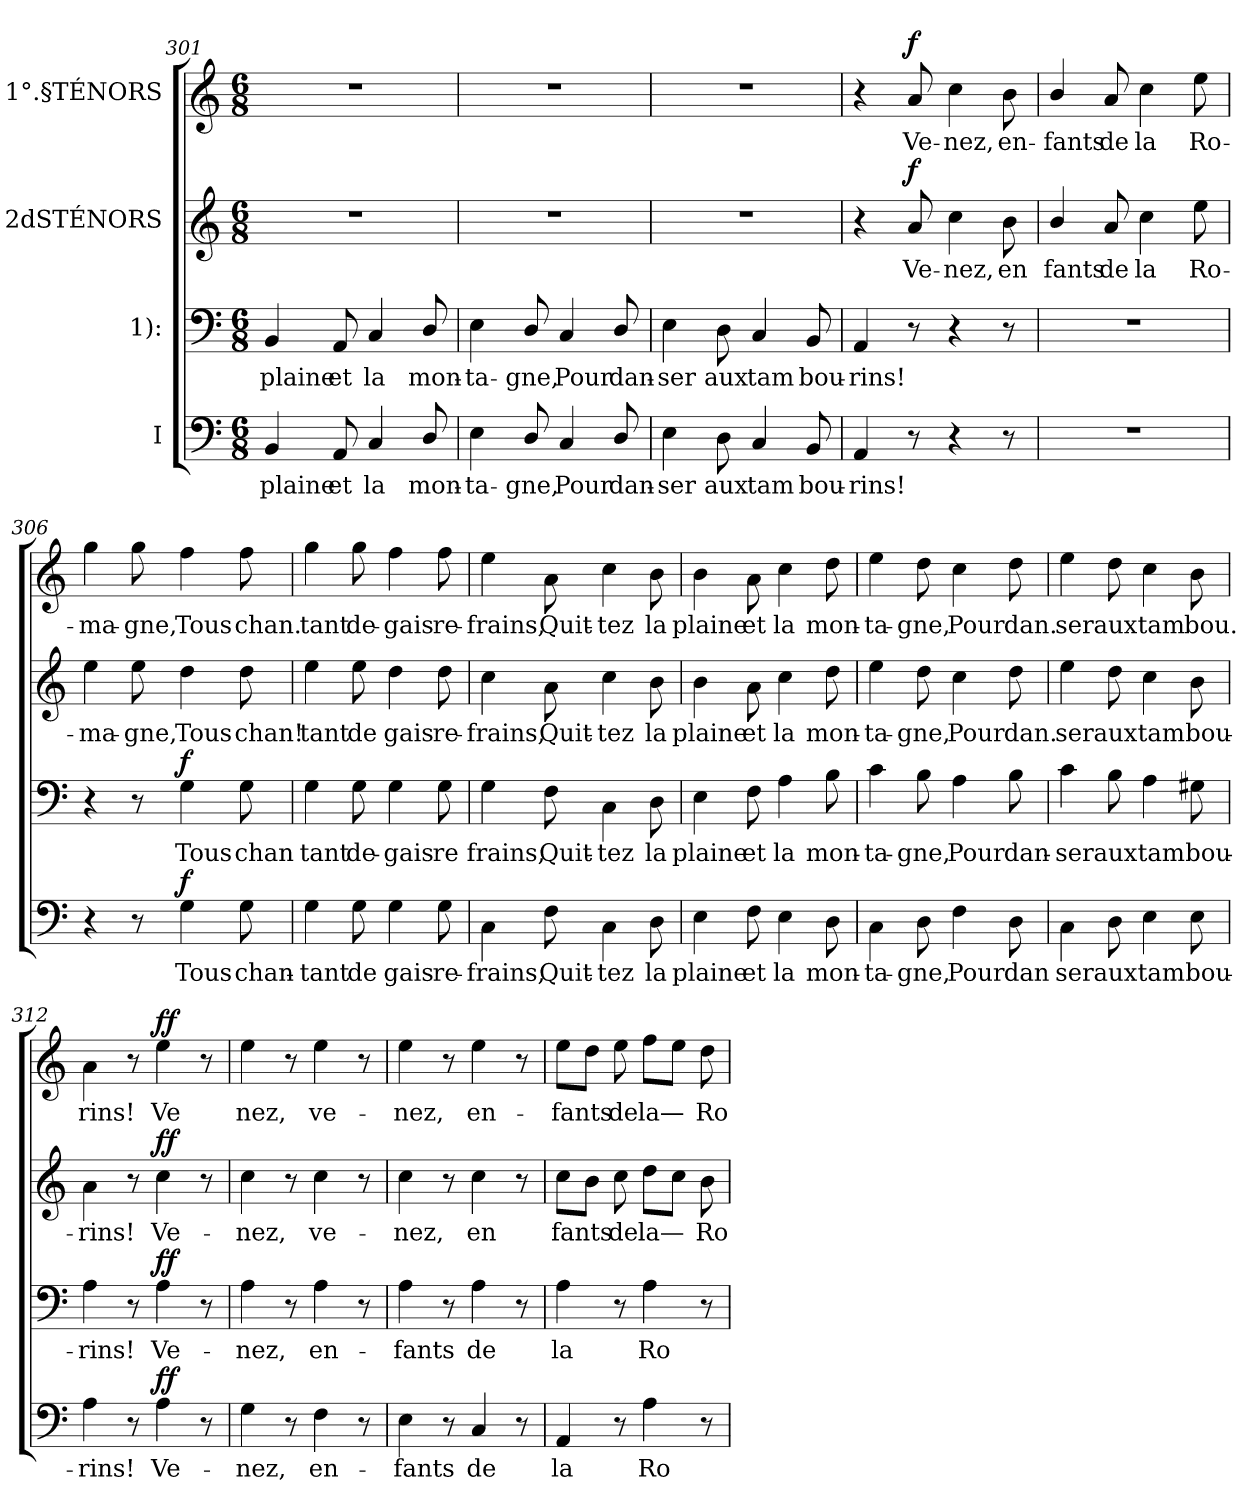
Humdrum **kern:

**kern	**text	**dynam	**kern	**text	**dynam	**kern	**text	**dynam	**kern	**text	**dynam
*part4	*part4	*part4	*part3	*part3	*part3	*part2	*part2	*part2	*part1	*part1	*part1
*staff4	*staff4	*staff4	*staff3	*staff3	*staff3	*staff2	*staff2	*staff2	*staff1	*staff1	*staff1
*I"I	*	*	*I"1):	*	*	*I"2dSTÉNORS	*	*	*I"1°.§TÉNORS	*	*
*clefF4	*	*	*clefF4	*	*	*clefG2	*	*	*clefG2	*	*
*k[]	*	*	*k[]	*	*	*k[]	*	*	*k[]	*	*
*M6/8	*	*	*M6/8	*	*	*M6/8	*	*	*M6/8	*	*
=301	=301	=301	=301	=301	=301	=301	=301	=301	=301	=301	=301
4BBi/	plaine	.	4BBi/	plaine	.	2.r	.	.	2.r	.	.
8AAi/	et	.	8AAi/	et	.	.	.	.	.	.	.
4Ci/	la	.	4Ci/	la	.	.	.	.	.	.	.
8Di/	mon-	.	8Di/	mon-	.	.	.	.	.	.	.
!!LO:LB:g=z
=302	=302	=302	=302	=302	=302	=302	=302	=302	=302	=302	=302
4Ei\	ta-	.	4Ei\	ta-	.	2.r	.	.	2.r	.	.
8Di/	gne,	.	8Di/	gne,	.	.	.	.	.	.	.
4Ci/	Pour	.	4Ci/	Pour	.	.	.	.	.	.	.
8Di/	dan-	.	8Di/	dan-	.	.	.	.	.	.	.
=303	=303	=303	=303	=303	=303	=303	=303	=303	=303	=303	=303
4Ei\	ser	.	4Ei\	ser	.	2.r	.	.	2.r	.	.
8Di\	aux	.	8Di\	aux	.	.	.	.	.	.	.
4Ci/	tam	.	4Ci/	tam	.	.	.	.	.	.	.
8BBi/	bou-	.	8BBi/	bou-	.	.	.	.	.	.	.
=304	=304	=304	=304	=304	=304	=304	=304	=304	=304	=304	=304
4AAi/	rins!	.	4AAi/	rins!	.	4r	.	.	4r	.	.
!	!	!	!	!	!	!	!	!LO:DY:a	!	!	!LO:DY:a
8r	.	.	8r	.	.	8ai/	Ve-	f	8ai/	Ve-	f
4r	.	.	4r	.	.	4cci\	nez,	.	4cci\	nez,	.
8r	.	.	8r	.	.	8bi\	en	.	8bi\	en-	.
=305	=305	=305	=305	=305	=305	=305	=305	=305	=305	=305	=305
2.r	.	.	2.r	.	.	4bi/	fants	.	4bi/	fants	.
.	.	.	.	.	.	8ai/	de	.	8ai/	de	.
.	.	.	.	.	.	4cci\	la	.	4cci\	la	.
.	.	.	.	.	.	8eei\	Ro-	.	8eei\	Ro-	.
=306	=306	=306	=306	=306	=306	=306	=306	=306	=306	=306	=306
4r	.	.	4r	.	.	4eei\	ma-	.	4ggi\	ma-	.
8r	.	.	8r	.	.	8eei\	gne,	.	8ggi\	gne,	.
!	!	!LO:DY:a	!	!	!LO:DY:a	!	!	!	!	!	!
4Gi\	Tous	f	4Gi\	Tous	f	4ddi\	Tous	.	4ffi\	Tous	.
8Gi\	chan-	.	8Gi\	chan	.	8ddi\	chan!	.	8ffi\	chan.	.
!!LO:PB:g=z
=307	=307	=307	=307	=307	=307	=307	=307	=307	=307	=307	=307
4Gi\	tant	.	4Gi\	tant	.	4eei\	tant	.	4ggi\	tant	.
8Gi\	de	.	8Gi\	de-	.	8eei\	de	.	8ggi\	de-	.
4Gi\	gais	.	4Gi\	gais	.	4ddi\	gais	.	4ffi\	gais	.
8Gi\	re-	.	8Gi\	re	.	8ddi\	re-	.	8ffi\	re-	.
=308	=308	=308	=308	=308	=308	=308	=308	=308	=308	=308	=308
4Ci\	frains,	.	4Gi\	frains,	.	4cci\	frains,	.	4eei\	frains,	.
8Fi\	Quit-	.	8Fi\	Quit-	.	8ai\	Quit-	.	8ai\	Quit-	.
4Ci\	tez	.	4Ci\	tez	.	4cci\	tez	.	4cci\	tez	.
8Di\	la	.	8Di\	la	.	8bi\	la	.	8bi\	la	.
=309	=309	=309	=309	=309	=309	=309	=309	=309	=309	=309	=309
4Ei\	plaine	.	4Ei\	plaine	.	4bi\	plaine	.	4bi\	plaine	.
8Fi\	et	.	8Fi\	et	.	8ai\	et	.	8ai\	et	.
4Ei\	la	.	4Ai\	la	.	4cci\	la	.	4cci\	la	.
8Di\	mon-	.	8Bi\	mon-	.	8ddi\	mon-	.	8ddi\	mon-	.
=310	=310	=310	=310	=310	=310	=310	=310	=310	=310	=310	=310
4Ci\	ta-	.	4ci\	ta-	.	4eei\	ta-	.	4eei\	ta-	.
8Di\	gne,	.	8Bi\	gne,	.	8ddi\	gne,	.	8ddi\	gne,	.
4Fi\	Pour	.	4Ai\	Pour	.	4cci\	Pour	.	4cci\	Pour	.
8Di\	dan	.	8Bi\	dan-	.	8ddi\	dan.	.	8ddi\	dan.	.
=311	=311	=311	=311	=311	=311	=311	=311	=311	=311	=311	=311
4Ci\	ser	.	4ci\	ser	.	4eei\	ser	.	4eei\	ser	.
8Di\	aux	.	8Bi\	aux	.	8ddi\	aux	.	8ddi\	aux	.
4Ei\	tam	.	4Ai\	tam	.	4cci\	tam	.	4cci\	tam	.
8Ei\	bou-	.	8G#Xi\	bou-	.	8bi\	bou-	.	8bi\	bou.	.
!!LO:LB:g=z
=312	=312	=312	=312	=312	=312	=312	=312	=312	=312	=312	=312
4Ai\	rins!	.	4Ai\	rins!	.	4ai\	rins!	.	4ai\	rins!	.
8r	.	.	8r	.	.	8r	.	.	8r	.	.
!	!	!LO:DY:a	!	!	!LO:DY:a	!	!	!LO:DY:a	!	!	!LO:DY:a
4Ai\	Ve-	ff	4Ai\	Ve-	ff	4cci\	Ve-	ff	4eei\	Ve	ff
8r	.	.	8r	.	.	8r	.	.	8r	.	.
=313	=313	=313	=313	=313	=313	=313	=313	=313	=313	=313	=313
4Gi\	nez,	.	4Ai\	nez,	.	4cci\	nez,	.	4eei\	nez,	.
8r	.	.	8r	.	.	8r	.	.	8r	.	.
4Fi\	en-	.	4Ai\	en-	.	4cci\	ve-	.	4eei\	ve-	.
8r	.	.	8r	.	.	8r	.	.	8r	.	.
=314	=314	=314	=314	=314	=314	=314	=314	=314	=314	=314	=314
4Ei\	fants	.	4Ai\	fants	.	4cci\	nez,	.	4eei\	nez,	.
8r	.	.	8r	.	.	8r	.	.	8r	.	.
4Ci/	de	.	4Ai\	de	.	4cci\	en	.	4eei\	en-	.
8r	.	.	8r	.	.	8r	.	.	8r	.	.
=315	=315	=315	=315	=315	=315	=315	=315	=315	=315	=315	=315
4AAi/	la	.	4Ai\	la	.	8cci\L	fants	.	8eei\L	fants	.
.	.	.	.	.	.	8bi\J	.	.	8ddi\J	.	.
8r	.	.	8r	.	.	8cci\	de	.	8eei\	de	.
4Ai\	Ro-	.	4Ai\	Ro	.	8ddi\L	la—	.	8ffi\L	la—	.
.	.	.	.	.	.	8cci\J	.	.	8eei\J	.	.
8r	.	.	8r	.	.	8bi\	Ro-	.	8ddi\	Ro-	.
=	=	=	=	=	=	=	=	=	=	=	=
*-	*-	*-	*-	*-	*-	*-	*-	*-	*-	*-	*-
